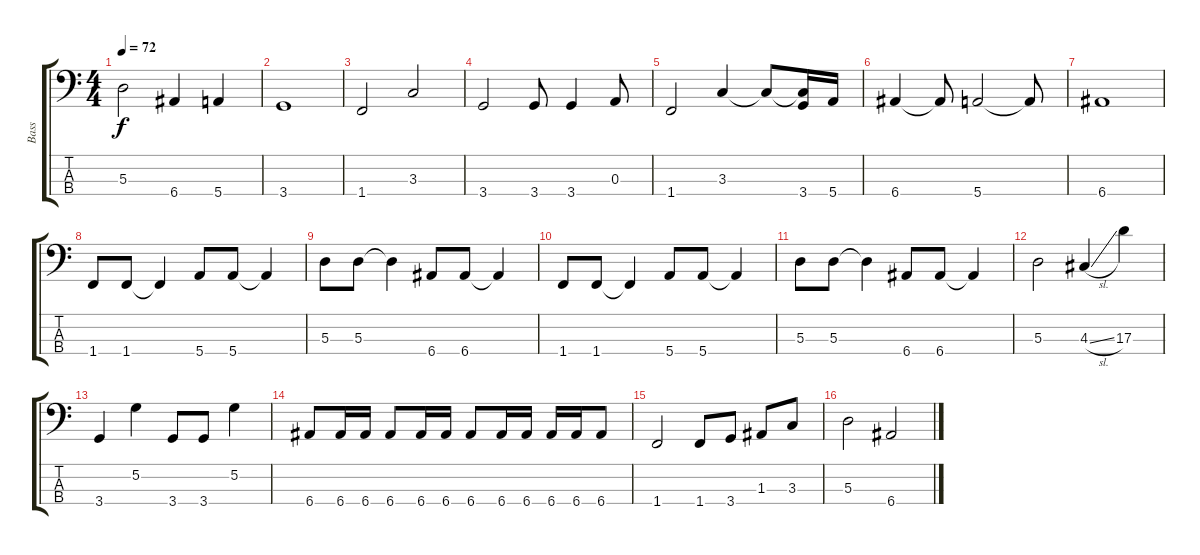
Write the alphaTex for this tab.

\track ("Bass" "Bass") {instrument electricbassfinger}
\staff {score tabs}
\tuning (G2 D2 A1 E1) {hide}
\ts (4 4)
\tempo 72
\clef f4
\ks c
5.3.2{dy f} 6.4.4 5.4.4 |
3.4.1 |
1.4.2 3.3.2 |
3.4.2 3.4.8 3.4.4 0.3.8 |
1.4.2 3.3.4 3.3{t}.8 (3.3{t} 3.4).16 5.4.16 |
6.4.4 6.4{t}.8 5.4.2 5.4{t}.8 |
6.4.1 |
1.4.8 1.4.8 1.4{t}.4 5.4.8 5.4.8 5.4{t}.4 |
5.3.8 5.3.8 5.3{t}.4 6.4.8 6.4.8 6.4{t}.4 |
1.4.8 1.4.8 1.4{t}.4 5.4.8 5.4.8 5.4{t}.4 |
5.3.8 5.3.8 5.3{t}.4 6.4.8 6.4.8 6.4{t}.4 |
5.3.2 4.3{sl}.4 17.3.4 |
3.4.4 5.2.4 3.4.8 3.4.8 5.2.4 |
6.4.8 6.4.16 6.4.16 6.4.8 6.4.16 6.4.16 6.4.8 6.4.16 6.4.16 6.4.16 6.4.16 6.4.8 |
1.4.2 1.4.8 3.4.8 1.3.8 3.3.8 |
5.3.2 6.4.2
